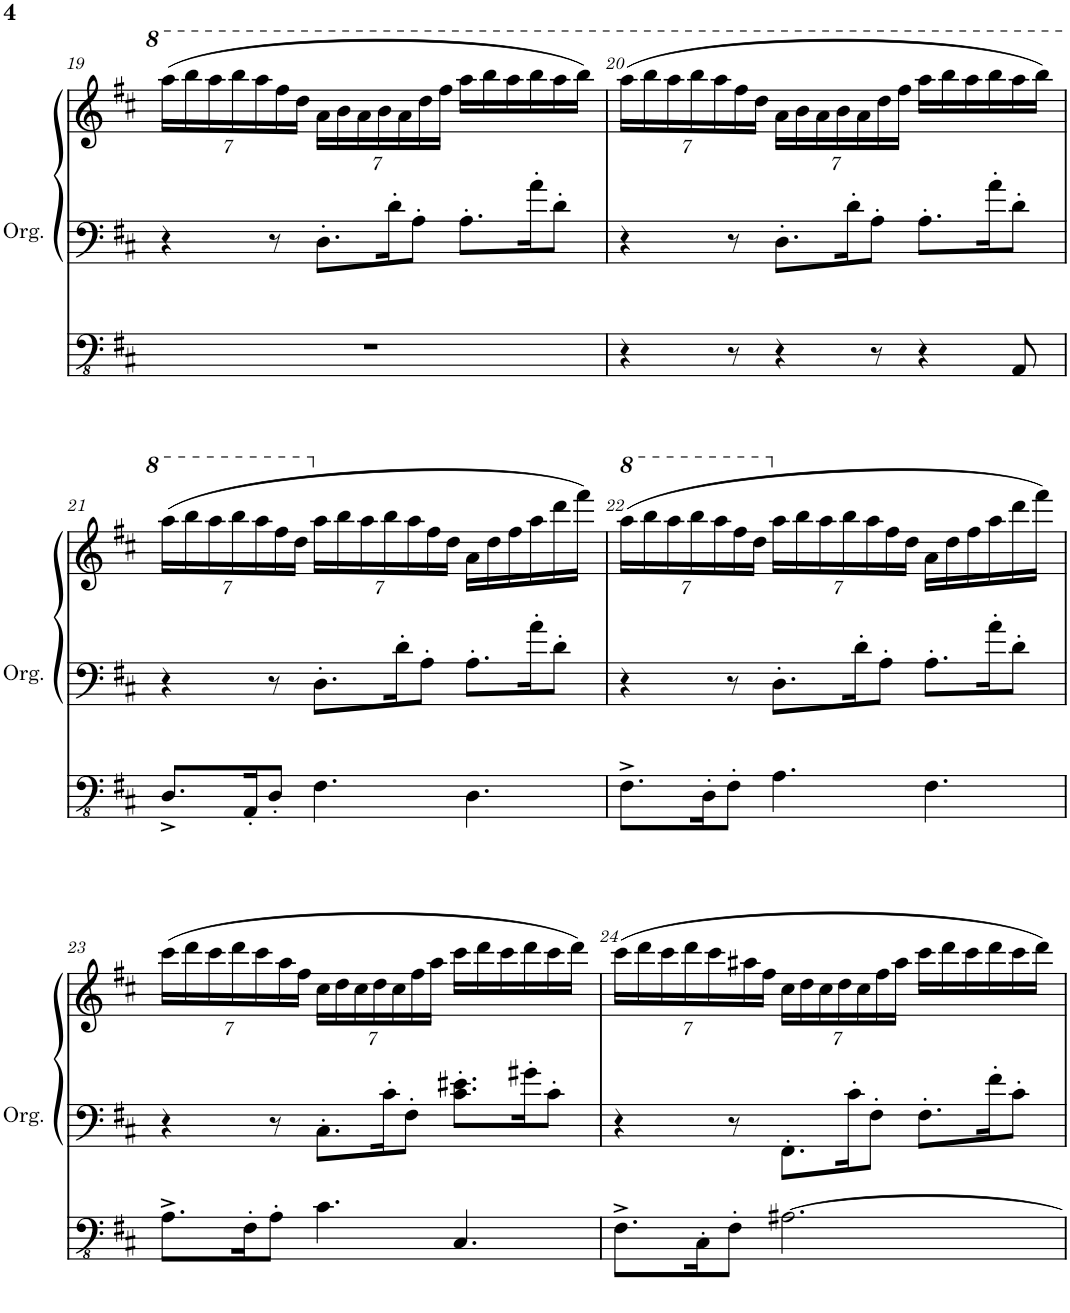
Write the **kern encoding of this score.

**kern	**kern	**kern
*part1	*part1	*part1
*staff3	*staff2	*staff1
*I"Orgue à tuyaux	*	*
*I'Org.	*	*
!!LO:PB:g=z
*clefFv4	*clefF4	*clefG2
*k[f#c#]	*k[f#c#]	*k[f#c#]
*M9/8	*M9/8	*M9/8
*	*	*Xbrackettup
=19	=19	=19
8%9r	4r	(56%3aaa\LL
.	.	56%3bbb\
.	.	56%3aaa\
.	.	56%3bbb\
.	.	56%3aaa\
.	8r	.
.	.	56%3fff#\
.	.	56%3ddd\JJ
.	8.D'\L	56%3aa\LL
.	.	56%3bb\
.	.	56%3aa\
.	.	56%3bb\
.	16d'\K	.
.	.	56%3aa\
.	8A'\J	.
.	.	56%3ddd\
.	.	56%3fff#\JJ
.	8.A'\L	16aaa\LL
.	.	16bbb\
.	.	16aaa\
.	16a'\K	16bbb\
.	8d'\J	16aaa\
.	.	16bbb\JJ)
=20	=20	=20
4r	4r	(56%3aaa\LL
.	.	56%3bbb\
.	.	56%3aaa\
.	.	56%3bbb\
.	.	56%3aaa\
8r	8r	.
.	.	56%3fff#\
.	.	56%3ddd\JJ
4r	8.D'\L	56%3aa\LL
.	.	56%3bb\
.	.	56%3aa\
.	.	56%3bb\
.	16d'\K	.
.	.	56%3aa\
8r	8A'\J	.
.	.	56%3ddd\
.	.	56%3fff#\JJ
4r	8.A'\L	16aaa\LL
.	.	16bbb\
.	.	16aaa\
.	16a'\K	16bbb\
8AAA/	8d'\J	16aaa\
.	.	16bbb\JJ)
!!LO:LB:g=z
=21	=21	=21
8.DD^/L	4r	(56%3aaa\LL
.	.	56%3bbb\
.	.	56%3aaa\
.	.	56%3bbb\
16AAA'/K	.	.
.	.	56%3aaa\
8DD'/J	8r	.
.	.	56%3fff#\
.	.	56%3ddd\JJ
4.FF#\	8.D'\L	56%3aa\LL
.	.	56%3bb\
.	.	56%3aa\
.	.	56%3bb\
.	16d'\K	.
.	.	56%3aa\
.	8A'\J	.
.	.	56%3ff#\
.	.	56%3dd\JJ
4.DD\	8.A'\L	16a\LL
.	.	16dd\
.	.	16ff#\
.	16a'\K	16aa\
.	8d'\J	16ddd\
.	.	16fff#\JJ)
=22	=22	=22
*	*	*8va
8.FF#^\L	4r	(56%3aaa\LL
.	.	56%3bbb\
.	.	56%3aaa\
.	.	56%3bbb\
16DD'\K	.	.
.	.	56%3aaa\
8FF#'\J	8r	.
.	.	56%3fff#\
.	.	56%3ddd\JJ
*	*	*X8va
4.AA\	8.D'\L	56%3aa\LL
.	.	56%3bb\
.	.	56%3aa\
.	.	56%3bb\
.	16d'\K	.
.	.	56%3aa\
.	8A'\J	.
.	.	56%3ff#\
.	.	56%3dd\JJ
4.FF#\	8.A'\L	16a\LL
.	.	16dd\
.	.	16ff#\
.	16a'\K	16aa\
.	8d'\J	16ddd\
.	.	16fff#\JJ)
!!LO:LB:g=z
=23	=23	=23
8.AA^\L	4r	(56%3ccc#\LL
.	.	56%3ddd\
.	.	56%3ccc#\
.	.	56%3ddd\
16FF#'\K	.	.
.	.	56%3ccc#\
8AA'\J	8r	.
.	.	56%3aa\
.	.	56%3ff#\JJ
4.C#\	8.C#'\L	56%3cc#\LL
.	.	56%3dd\
.	.	56%3cc#\
.	.	56%3dd\
.	16c#'\K	.
.	.	56%3cc#\
.	8F#'\J	.
.	.	56%3ff#\
.	.	56%3aa\JJ
4.CC#/	8.c#\' 8.e#X\'L	16ccc#\LL
.	.	16ddd\
.	.	16ccc#\
.	16g#X'\K	16ddd\
.	8c#'\J	16ccc#\
.	.	16ddd\JJ)
=24	=24	=24
8.FF#^\L	4r	(56%3ccc#\LL
.	.	56%3ddd\
.	.	56%3ccc#\
.	.	56%3ddd\
16CC#'\K	.	.
.	.	56%3ccc#\
8FF#'\J	8r	.
.	.	56%3aa#X\
.	.	56%3ff#\JJ
[2.AA#X\	8.FF#'\L	56%3cc#\LL
.	.	56%3dd\
.	.	56%3cc#\
.	.	56%3dd\
.	16c#'\K	.
.	.	56%3cc#\
.	8F#'\J	.
.	.	56%3ff#\
.	.	56%3aa#\JJ
.	8.F#'\L	16ccc#\LL
.	.	16ddd\
.	.	16ccc#\
.	16f#'\K	16ddd\
.	8c#'\J	16ccc#\
.	.	16ddd\JJ)
=	=	=
*-	*-	*-
